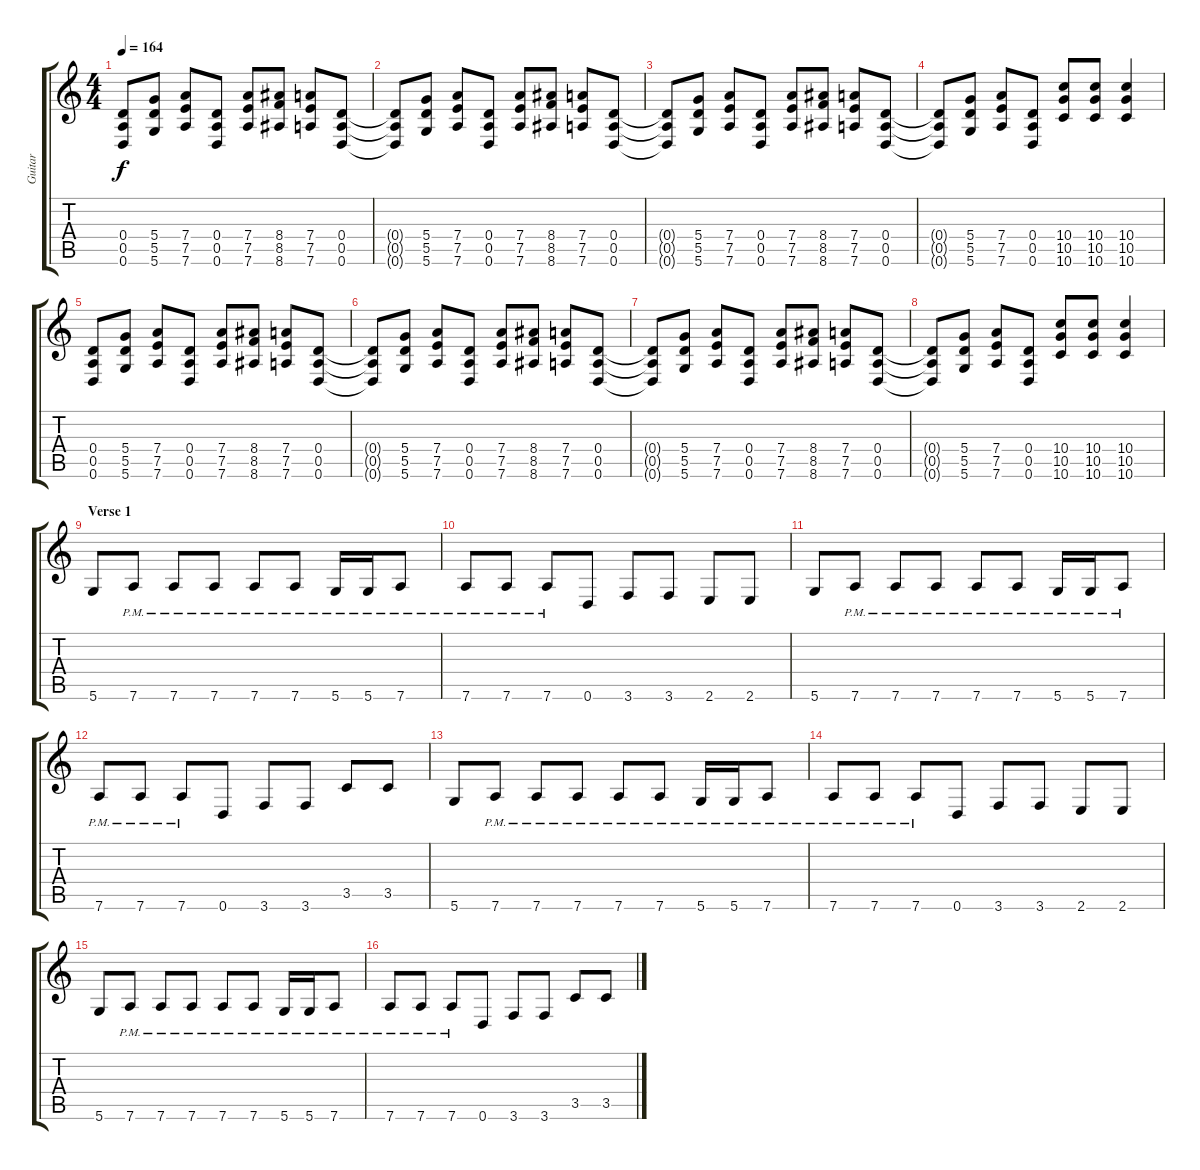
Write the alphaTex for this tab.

\track ("Guitar" "Guitar") {instrument overdrivenguitar}
\staff {score tabs}
\tuning (E4 B3 G3 D3 A2 D2) {hide}
\ts (4 4)
\tempo 164
\clef g2
\ks c
(0.4 0.5 0.6).8{dy f} (5.4 5.5 5.6).8 (7.4 7.5 7.6).8 (0.4 0.5 0.6).8 (7.4 7.5 7.6).8 (8.4 8.5 8.6).8 (7.4 7.5 7.6).8 (0.4 0.5 0.6).8 |
(0.4{t} 0.5{t} 0.6{t}).8 (5.4 5.5 5.6).8 (7.4 7.5 7.6).8 (0.4 0.5 0.6).8 (7.4 7.5 7.6).8 (8.4 8.5 8.6).8 (7.4 7.5 7.6).8 (0.4 0.5 0.6).8 |
(0.4{t} 0.5{t} 0.6{t}).8 (5.4 5.5 5.6).8 (7.4 7.5 7.6).8 (0.4 0.5 0.6).8 (7.4 7.5 7.6).8 (8.4 8.5 8.6).8 (7.4 7.5 7.6).8 (0.4 0.5 0.6).8 |
(0.4{t} 0.5{t} 0.6{t}).8 (5.4 5.5 5.6).8 (7.4 7.5 7.6).8 (0.4 0.5 0.6).8 (10.4 10.5 10.6).8 (10.4 10.5 10.6).8 (10.4 10.5 10.6).4 |
(0.4 0.5 0.6).8 (5.4 5.5 5.6).8 (7.4 7.5 7.6).8 (0.4 0.5 0.6).8 (7.4 7.5 7.6).8 (8.4 8.5 8.6).8 (7.4 7.5 7.6).8 (0.4 0.5 0.6).8 |
(0.4{t} 0.5{t} 0.6{t}).8 (5.4 5.5 5.6).8 (7.4 7.5 7.6).8 (0.4 0.5 0.6).8 (7.4 7.5 7.6).8 (8.4 8.5 8.6).8 (7.4 7.5 7.6).8 (0.4 0.5 0.6).8 |
(0.4{t} 0.5{t} 0.6{t}).8 (5.4 5.5 5.6).8 (7.4 7.5 7.6).8 (0.4 0.5 0.6).8 (7.4 7.5 7.6).8 (8.4 8.5 8.6).8 (7.4 7.5 7.6).8 (0.4 0.5 0.6).8 |
(0.4{t} 0.5{t} 0.6{t}).8 (5.4 5.5 5.6).8 (7.4 7.5 7.6).8 (0.4 0.5 0.6).8 (10.4 10.5 10.6).8 (10.4 10.5 10.6).8 (10.4 10.5 10.6).4 |
\section ("" "Verse 1")
5.6.8 7.6{pm}.8 7.6{pm}.8 7.6{pm}.8 7.6{pm}.8 7.6{pm}.8 5.6{pm}.16 5.6{pm}.16 7.6{pm}.8 |
7.6{pm}.8 7.6{pm}.8 7.6{pm}.8 0.6.8 3.6.8 3.6.8 2.6.8 2.6.8 |
5.6.8 7.6{pm}.8 7.6{pm}.8 7.6{pm}.8 7.6{pm}.8 7.6{pm}.8 5.6{pm}.16 5.6{pm}.16 7.6{pm}.8 |
7.6{pm}.8 7.6{pm}.8 7.6{pm}.8 0.6.8 3.6.8 3.6.8 3.5.8 3.5.8 |
5.6.8 7.6{pm}.8 7.6{pm}.8 7.6{pm}.8 7.6{pm}.8 7.6{pm}.8 5.6{pm}.16 5.6{pm}.16 7.6{pm}.8 |
7.6{pm}.8 7.6{pm}.8 7.6{pm}.8 0.6.8 3.6.8 3.6.8 2.6.8 2.6.8 |
5.6.8 7.6{pm}.8 7.6{pm}.8 7.6{pm}.8 7.6{pm}.8 7.6{pm}.8 5.6{pm}.16 5.6{pm}.16 7.6{pm}.8 |
7.6{pm}.8 7.6{pm}.8 7.6{pm}.8 0.6.8 3.6.8 3.6.8 3.5.8 3.5.8
